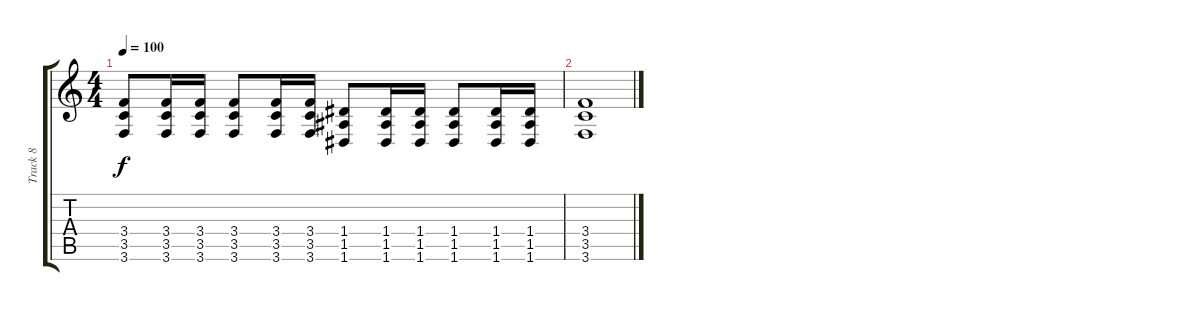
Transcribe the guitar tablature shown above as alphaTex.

\track ("Track 8" "Track 8") {instrument distortionguitar}
\staff {score tabs}
\tuning (E4 B3 G3 D3 A2 D2) {hide}
\ts (4 4)
\tempo 100
\clef g2
\ks c
(3.4 3.5 3.6).8{dy f} (3.4 3.5 3.6).16 (3.4 3.5 3.6).16 (3.4 3.5 3.6).8 (3.4 3.5 3.6).16 (3.4 3.5 3.6).16 (1.4 1.5 1.6).8 (1.4 1.5 1.6).16 (1.4 1.5 1.6).16 (1.4 1.5 1.6).8 (1.4 1.5 1.6).16 (1.4 1.5 1.6).16 |
(3.4 3.5 3.6).1
